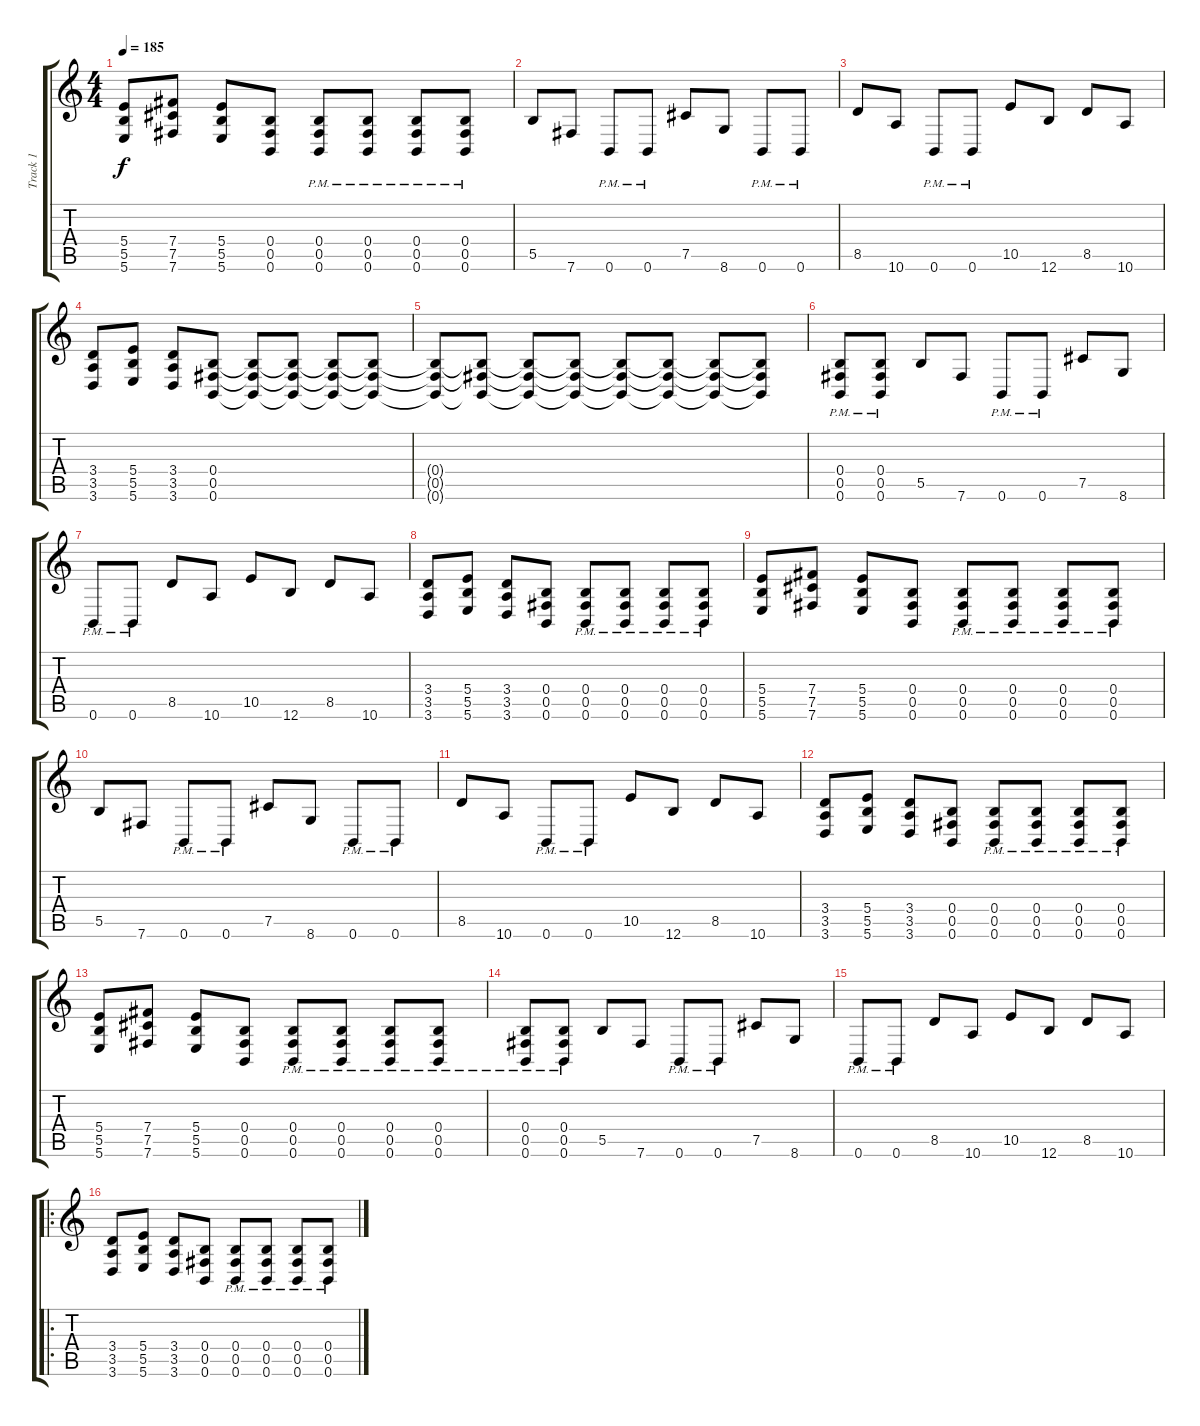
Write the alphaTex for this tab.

\track ("Track 1" "Track 1") {instrument distortionguitar}
\staff {score tabs}
\tuning (Db4 Ab3 E3 B2 Gb2 B1) {hide}
\ts (4 4)
\tempo 185
\clef g2
\ks c
(5.4 5.5 5.6).8{dy f} (7.4 7.5 7.6).8 (5.4 5.5 5.6).8 (0.4 0.5 0.6).8 (0.4{pm} 0.5{pm} 0.6{pm}).8 (0.4{pm} 0.5{pm} 0.6{pm}).8 (0.4{pm} 0.5{pm} 0.6{pm}).8 (0.4{pm} 0.5{pm} 0.6{pm}).8 |
5.5.8 7.6.8 0.6{pm}.8 0.6{pm}.8 7.5.8 8.6.8 0.6{pm}.8 0.6{pm}.8 |
8.5.8 10.6.8 0.6{pm}.8 0.6{pm}.8 10.5.8 12.6.8 8.5.8 10.6.8 |
(3.4 3.5 3.6).8{volume 13 balance 0} (5.4 5.5 5.6).8 (3.4 3.5 3.6).8 (0.4 0.5 0.6).8 (0.4{t} 0.5{t} 0.6{t}).8 (0.4{t} 0.5{t} 0.6{t}).8 (0.4{t} 0.5{t} 0.6{t}).8 (0.4{t} 0.5{t} 0.6{t}).8 |
(0.4{t} 0.5{t} 0.6{t}).8 (0.4{t} 0.5{t} 0.6{t}).8 (0.4{t} 0.5{t} 0.6{t}).8 (0.4{t} 0.5{t} 0.6{t}).8 (0.4{t} 0.5{t} 0.6{t}).8 (0.4{t} 0.5{t} 0.6{t}).8 (0.4{t} 0.5{t} 0.6{t}).8 (0.4{t} 0.5{t} 0.6{t}).8 |
(0.4{pm} 0.5{pm} 0.6{pm}).8 (0.4{pm} 0.5{pm} 0.6{pm}).8 5.5.8 7.6.8 0.6{pm}.8 0.6{pm}.8 7.5.8 8.6.8 |
0.6{pm}.8 0.6{pm}.8 8.5.8 10.6.8 10.5.8 12.6.8 8.5.8 10.6.8 |
(3.4 3.5 3.6).8 (5.4 5.5 5.6).8 (3.4 3.5 3.6).8 (0.4 0.5 0.6).8 (0.4{pm} 0.5{pm} 0.6{pm}).8 (0.4{pm} 0.5{pm} 0.6{pm}).8 (0.4{pm} 0.5{pm} 0.6{pm}).8 (0.4{pm} 0.5{pm} 0.6{pm}).8 |
(5.4 5.5 5.6).8 (7.4 7.5 7.6).8 (5.4 5.5 5.6).8 (0.4 0.5 0.6).8 (0.4{pm} 0.5{pm} 0.6{pm}).8 (0.4{pm} 0.5{pm} 0.6{pm}).8 (0.4{pm} 0.5{pm} 0.6{pm}).8 (0.4{pm} 0.5{pm} 0.6{pm}).8 |
5.5.8 7.6.8 0.6{pm}.8 0.6{pm}.8 7.5.8 8.6.8 0.6{pm}.8 0.6{pm}.8 |
8.5.8 10.6.8 0.6{pm}.8 0.6{pm}.8 10.5.8 12.6.8 8.5.8 10.6.8 |
(3.4 3.5 3.6).8 (5.4 5.5 5.6).8 (3.4 3.5 3.6).8 (0.4 0.5 0.6).8 (0.4{pm} 0.5{pm} 0.6{pm}).8 (0.4{pm} 0.5{pm} 0.6{pm}).8 (0.4{pm} 0.5{pm} 0.6{pm}).8 (0.4{pm} 0.5{pm} 0.6{pm}).8 |
(5.4 5.5 5.6).8 (7.4 7.5 7.6).8 (5.4 5.5 5.6).8 (0.4 0.5 0.6).8 (0.4{pm} 0.5{pm} 0.6{pm}).8 (0.4{pm} 0.5{pm} 0.6{pm}).8 (0.4{pm} 0.5{pm} 0.6{pm}).8 (0.4{pm} 0.5{pm} 0.6{pm}).8 |
(0.4{pm} 0.5{pm} 0.6{pm}).8 (0.4{pm} 0.5{pm} 0.6{pm}).8 5.5.8 7.6.8 0.6{pm}.8 0.6{pm}.8 7.5.8 8.6.8 |
0.6{pm}.8 0.6{pm}.8 8.5.8 10.6.8 10.5.8 12.6.8 8.5.8 10.6.8 |
\ro
(3.4 3.5 3.6).8 (5.4 5.5 5.6).8 (3.4 3.5 3.6).8 (0.4 0.5 0.6).8 (0.4{pm} 0.5{pm} 0.6{pm}).8 (0.4{pm} 0.5{pm} 0.6{pm}).8 (0.4{pm} 0.5{pm} 0.6{pm}).8 (0.4{pm} 0.5{pm} 0.6{pm}).8
